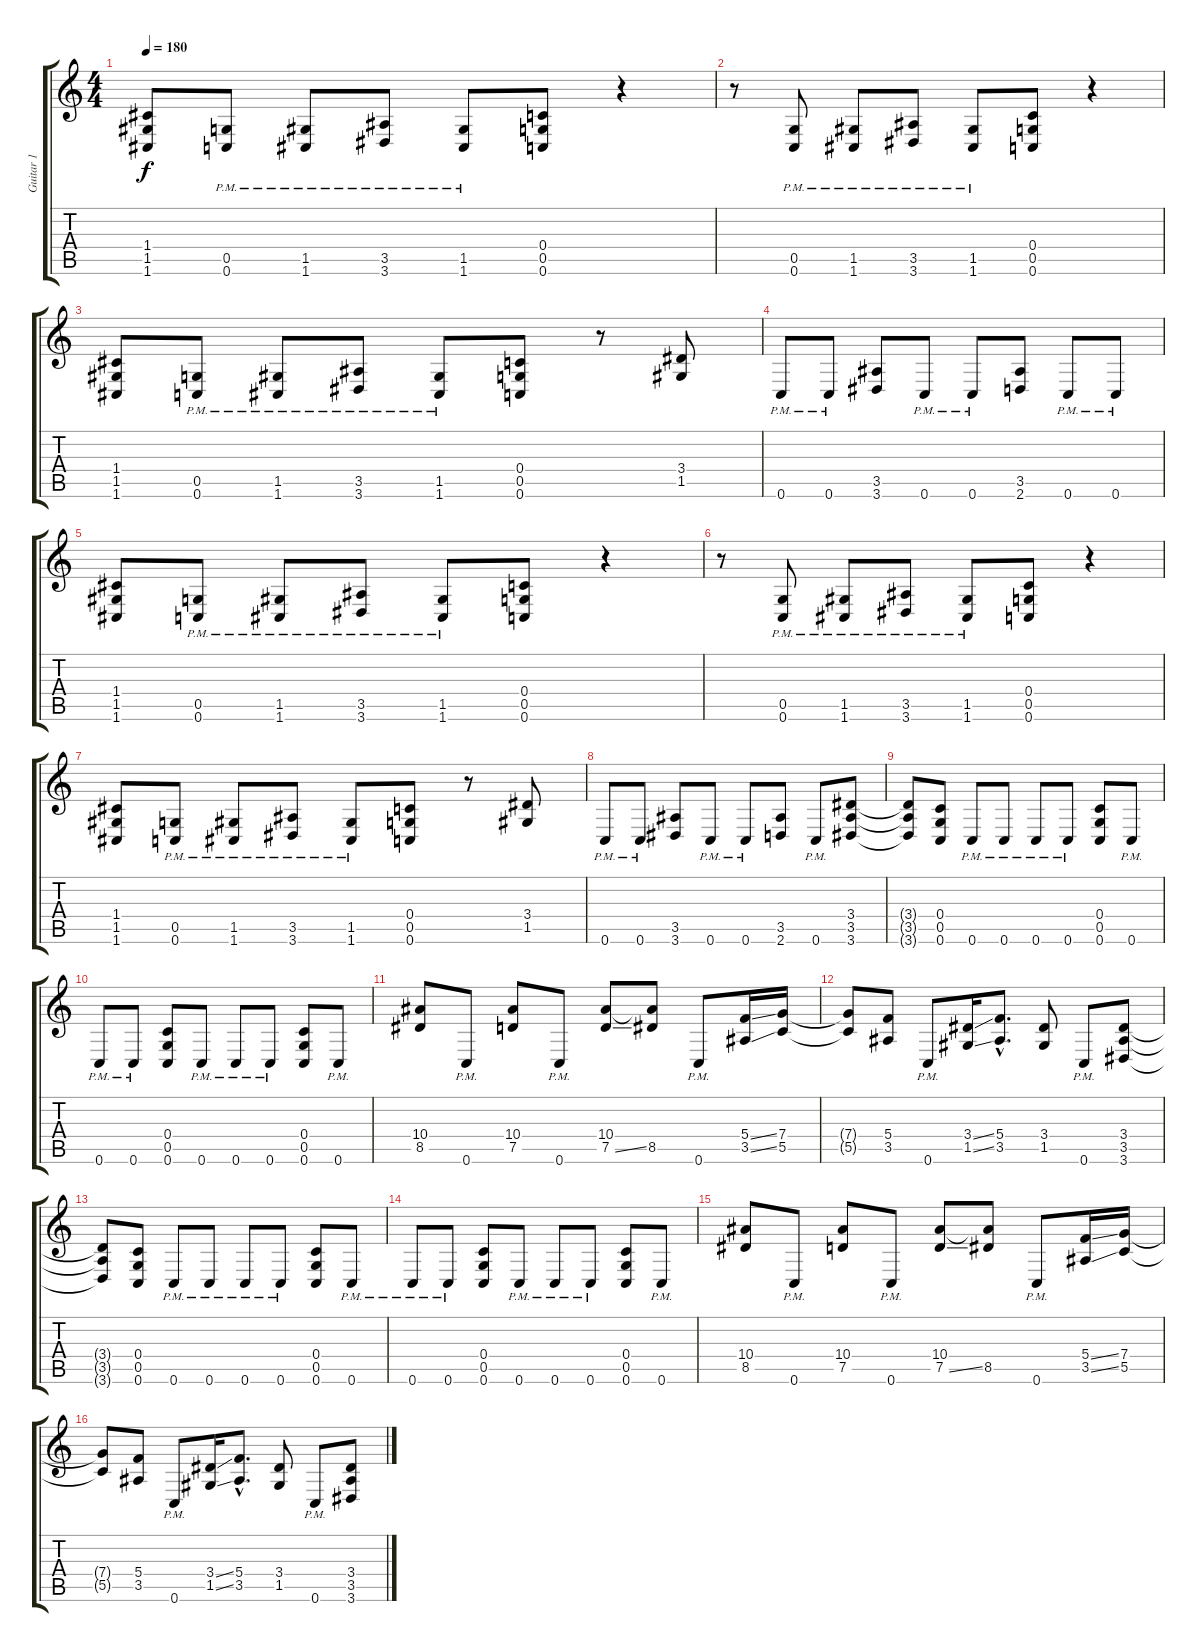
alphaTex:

\track ("Guitar 1" "Guitar 1") {instrument distortionguitar}
\staff {score tabs}
\tuning (D4 A3 F3 C3 G2 C2) {hide}
\ts (4 4)
\tempo 180
\clef g2
\ks c
(1.4 1.5 1.6).8{dy f} (0.5{pm} 0.6).8 (1.5 1.6{pm}).8 (3.5 3.6{pm}).8 (1.5 1.6{pm}).8 (0.4 0.5 0.6).8 r.4 |
r.8 (0.5 0.6{pm}).8 (1.5 1.6{pm}).8 (3.5 3.6{pm}).8 (1.5 1.6{pm}).8 (0.4 0.5 0.6).8 r.4 |
(1.4 1.5 1.6).8 (0.5{pm} 0.6).8 (1.5{pm} 1.6).8 (3.5{pm} 3.6).8 (1.5{pm} 1.6).8 (0.4 0.5 0.6).8 r.8 (3.4 1.5).8 |
0.6{pm}.8 0.6{pm}.8 (3.5 3.6).8 0.6{pm}.8 0.6{pm}.8 (3.5 2.6).8 0.6{pm}.8 0.6{pm}.8 |
(1.4 1.5 1.6).8 (0.5{pm} 0.6).8 (1.5 1.6{pm}).8 (3.5 3.6{pm}).8 (1.5 1.6{pm}).8 (0.4 0.5 0.6).8 r.4 |
r.8 (0.5 0.6{pm}).8 (1.5 1.6{pm}).8 (3.5 3.6{pm}).8 (1.5 1.6{pm}).8 (0.4 0.5 0.6).8 r.4 |
(1.4 1.5 1.6).8 (0.5{pm} 0.6).8 (1.5{pm} 1.6).8 (3.5{pm} 3.6).8 (1.5{pm} 1.6).8 (0.4 0.5 0.6).8 r.8 (3.4 1.5).8 |
0.6{pm}.8 0.6{pm}.8 (3.5 3.6).8 0.6{pm}.8 0.6{pm}.8 (3.5 2.6).8 0.6{pm}.8 (3.4 3.5 3.6).8 |
(3.4{t} 3.5{t} 3.6{t}).8 (0.4 0.5 0.6).8 0.6{pm}.8 0.6{pm}.8 0.6{pm}.8 0.6{pm}.8 (0.4 0.5 0.6).8 0.6{pm}.8 |
0.6{pm}.8 0.6{pm}.8 (0.4 0.5 0.6).8 0.6{pm}.8 0.6{pm}.8 0.6{pm}.8 (0.4 0.5 0.6).8 0.6{pm}.8 |
(10.4 8.5).8 0.6{pm}.8 (10.4 7.5).8 0.6{pm}.8 (10.4 7.5{ss}).8 (10.4{t} 8.5).8 0.6{pm}.8 (5.4{ss} 3.5{ss}).16 (7.4 5.5).16 |
(7.4{t} 5.5{t}).8 (5.4 3.5).8 0.6{pm}.8 (3.4{ss} 1.5{ss}).16 (5.4{hac} 3.5{hac}).8{d} (3.4 1.5).8 0.6{pm}.8 (3.4 3.5 3.6).8 |
(3.4{t} 3.5{t} 3.6{t}).8 (0.4 0.5 0.6).8 0.6{pm}.8 0.6{pm}.8 0.6{pm}.8 0.6{pm}.8 (0.4 0.5 0.6).8 0.6{pm}.8 |
0.6{pm}.8 0.6{pm}.8 (0.4 0.5 0.6).8 0.6{pm}.8 0.6{pm}.8 0.6{pm}.8 (0.4 0.5 0.6).8 0.6{pm}.8 |
(10.4 8.5).8 0.6{pm}.8 (10.4 7.5).8 0.6{pm}.8 (10.4 7.5{ss}).8 (10.4{t} 8.5).8 0.6{pm}.8 (5.4{ss} 3.5{ss}).16 (7.4 5.5).16 |
(7.4{t} 5.5{t}).8 (5.4 3.5).8 0.6{pm}.8 (3.4{ss} 1.5{ss}).16 (5.4{hac} 3.5{hac}).8{d} (3.4 1.5).8 0.6{pm}.8 (3.4 3.5 3.6).8
